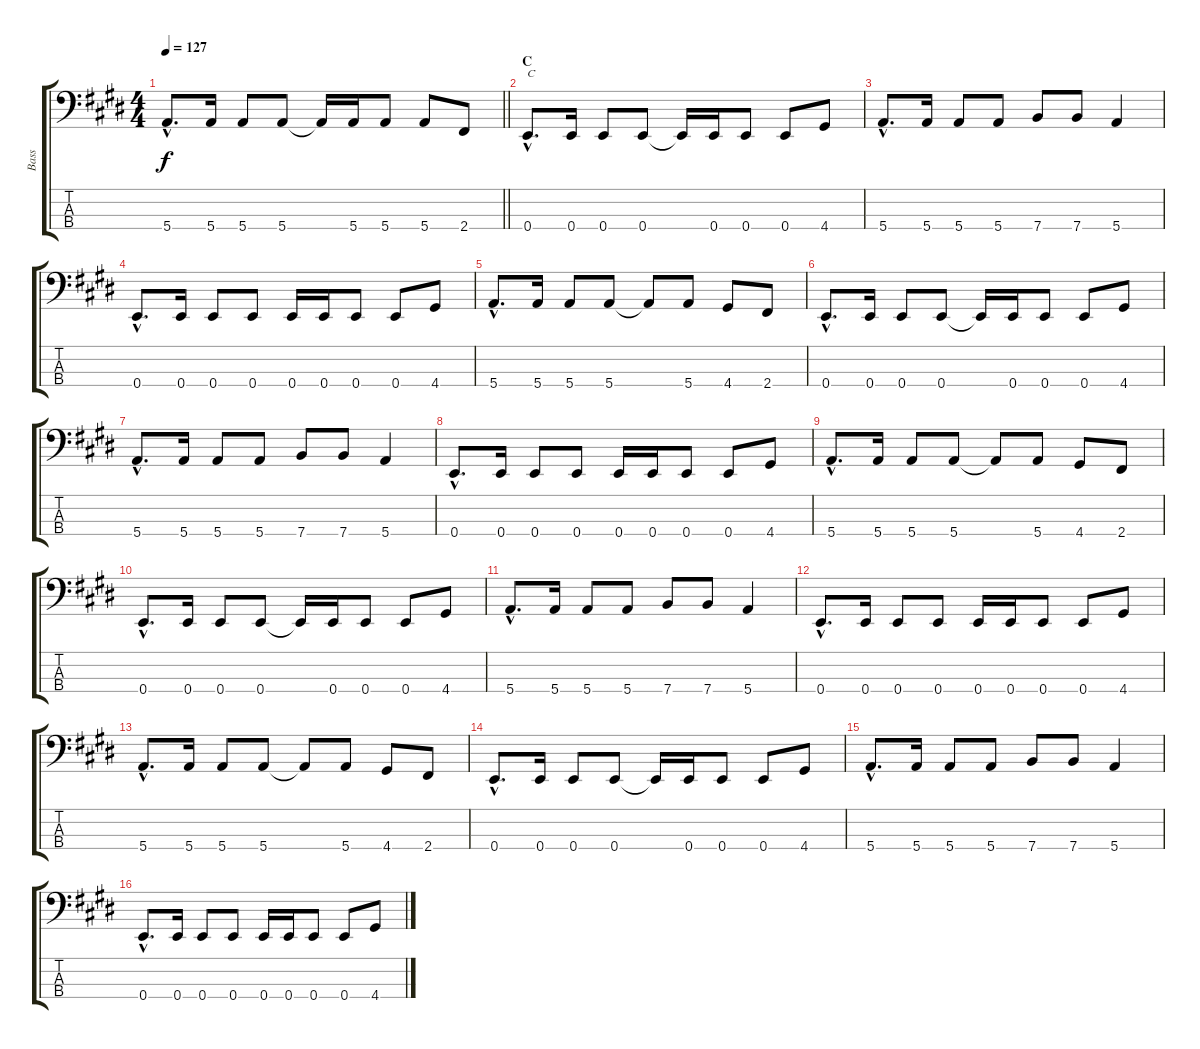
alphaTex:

\track ("Bass" "Bass") {instrument electricbasspick}
\staff {score tabs}
\tuning (G2 D2 A1 E1) {hide}
\ts (4 4)
\tempo 127
\clef f4
\barLineRight lightlight
\ks e
5.4{hac}.8{d dy f} 5.4.16 5.4.8 5.4.8 5.4{t}.16 5.4.16 5.4.8 5.4.8 2.4.8 |
\section ("" "C")
0.4{hac}.8{d txt "C"} 0.4.16 0.4.8 0.4.8 0.4{t}.16 0.4.16 0.4.8 0.4.8 4.4.8 |
5.4{hac}.8{d} 5.4.16 5.4.8 5.4.8 7.4.8 7.4.8 5.4.4 |
0.4{hac}.8{d} 0.4.16 0.4.8 0.4.8 0.4.16 0.4.16 0.4.8 0.4.8 4.4.8 |
5.4{hac}.8{d} 5.4.16 5.4.8 5.4.8 5.4{t}.8 5.4.8 4.4.8 2.4.8 |
0.4{hac}.8{d} 0.4.16 0.4.8 0.4.8 0.4{t}.16 0.4.16 0.4.8 0.4.8 4.4.8 |
5.4{hac}.8{d} 5.4.16 5.4.8 5.4.8 7.4.8 7.4.8 5.4.4 |
0.4{hac}.8{d} 0.4.16 0.4.8 0.4.8 0.4.16 0.4.16 0.4.8 0.4.8 4.4.8 |
5.4{hac}.8{d} 5.4.16 5.4.8 5.4.8 5.4{t}.8 5.4.8 4.4.8 2.4.8 |
0.4{hac}.8{d} 0.4.16 0.4.8 0.4.8 0.4{t}.16 0.4.16 0.4.8 0.4.8 4.4.8 |
5.4{hac}.8{d} 5.4.16 5.4.8 5.4.8 7.4.8 7.4.8 5.4.4 |
0.4{hac}.8{d} 0.4.16 0.4.8 0.4.8 0.4.16 0.4.16 0.4.8 0.4.8 4.4.8 |
5.4{hac}.8{d} 5.4.16 5.4.8 5.4.8 5.4{t}.8 5.4.8 4.4.8 2.4.8 |
0.4{hac}.8{d} 0.4.16 0.4.8 0.4.8 0.4{t}.16 0.4.16 0.4.8 0.4.8 4.4.8 |
5.4{hac}.8{d} 5.4.16 5.4.8 5.4.8 7.4.8 7.4.8 5.4.4 |
0.4{hac}.8{d} 0.4.16 0.4.8 0.4.8 0.4.16 0.4.16 0.4.8 0.4.8 4.4.8
